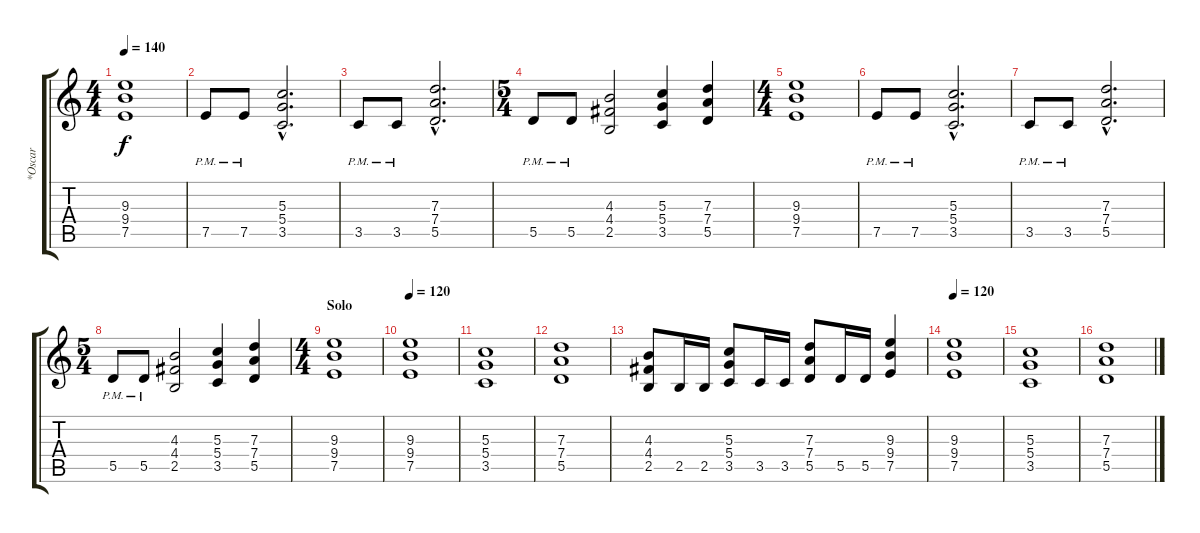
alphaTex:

\track ("*Oscar" "*Oscar") {instrument distortionguitar}
\staff {score tabs}
\tuning (E4 B3 G3 D3 A2 E2) {hide}
\ts (4 4)
\tempo 140
\clef g2
\ks c
(9.3 9.4 7.5).1{dy f} |
7.5{pm}.8 7.5{pm}.8 (5.3{hac} 5.4{hac} 3.5{hac}).2{d} |
3.5{pm}.8 3.5{pm}.8 (7.3{hac} 7.4{hac} 5.5{hac}).2{d} |
\ts (5 4)
5.5{pm}.8 5.5{pm}.8 (4.3 4.4 2.5).2 (5.3 5.4 3.5).4 (7.3 7.4 5.5).4 |
\ts (4 4)
(9.3 9.4 7.5).1 |
7.5{pm}.8 7.5{pm}.8 (5.3{hac} 5.4{hac} 3.5{hac}).2{d} |
3.5{pm}.8 3.5{pm}.8 (7.3{hac} 7.4{hac} 5.5{hac}).2{d} |
\ts (5 4)
5.5{pm}.8 5.5{pm}.8 (4.3 4.4 2.5).2 (5.3 5.4 3.5).4 (7.3 7.4 5.5).4 |
\ts (4 4)
\section ("" "Solo")
(9.3 9.4 7.5).1{instrument distortionguitar} |
\tempo 120
(9.3 9.4 7.5).1{volume 16 instrument distortionguitar} |
(5.3 5.4 3.5).1 |
(7.3 7.4 5.5).1 |
(4.3 4.4 2.5).8 2.5.16 2.5.16 (5.3 5.4 3.5).8 3.5.16 3.5.16 (7.3 7.4 5.5).8 5.5.16 5.5.16 (9.3 9.4 7.5).4 |
\tempo 120
(9.3 9.4 7.5).1{volume 16 instrument distortionguitar} |
(5.3 5.4 3.5).1 |
(7.3 7.4 5.5).1
